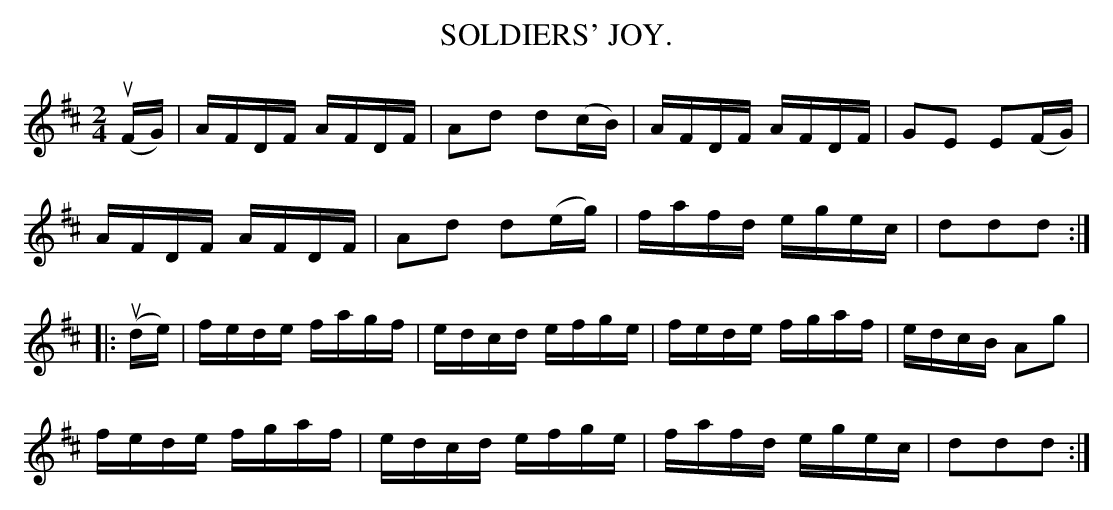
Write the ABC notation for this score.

X:1
T: SOLDIERS' JOY.
M:2/4
L:1/16
K:D
(uFG) |\
AFDF AFDF | A2d2 d2(cB) | AFDF AFDF | G2E2 E2(FG) |
AFDF AFDF | A2d2 d2(eg) | fafd egec | d2d2d2 :|
|: (ude) |\
fede fagf | edcd efge | fede fgaf | edcB A2g2 |
fede fgaf | edcd efge | fafd egec | d2d2d2 :|
